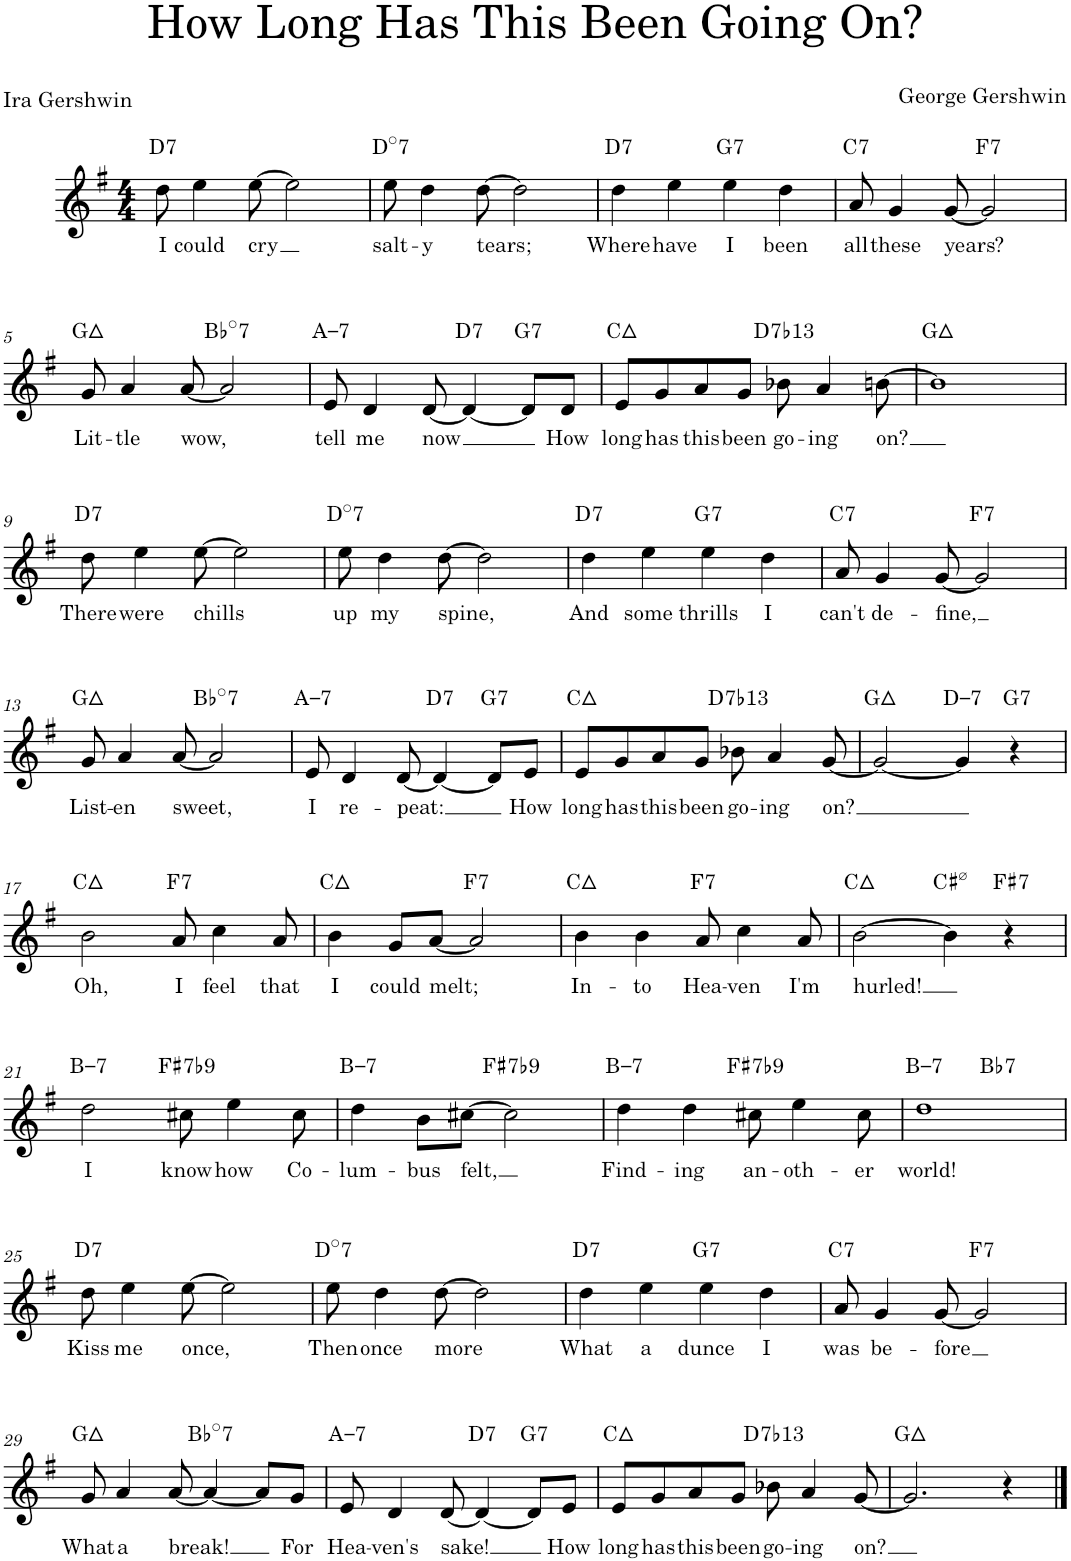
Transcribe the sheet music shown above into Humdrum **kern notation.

**kern	**text	**harte
*part1	*part1	*part1
*staff1	*staff1	*
*I"Piano	*	*
*I'Pno.	*	*
*clefG2	*	*
*k[f#]	*	*
*M4/4	*	*
=1	=1	=1
!	!LO:LY:b	!LO:H:kt=7
8dd\	I	D:7
!	!LO:LY:b	!
4ee\	could	.
!	!LO:LY:b	!
[8ee\	cry	.
2ee\]	.	.
=2	=2	=2
!	!LO:LY:b	!LO:H:kt=7
8ee\	salt-	D:dim7
!	!LO:LY:b	!
4dd\	-y	.
!	!LO:LY:b	!
[8dd\	tears;	.
2dd\]	.	.
=3	=3	=3
!	!LO:LY:b	!LO:H:kt=7
4dd\	Where	D:7
!	!LO:LY:b	!
4ee\	have	.
!	!LO:LY:b	!LO:H:kt=7
4ee\	I	G:7
!	!LO:LY:b	!
4dd\	been	.
=4	=4	=4
!	!LO:LY:b	!LO:H:kt=7
8a/	all	C:7
!	!LO:LY:b	!
4g/	these	.
!	!LO:LY:b	!
[8g/	years?	.
!	!	!LO:H:kt=7
2g/]	.	F:7
!!LO:LB:g=z
=5	=5	=5
!	!LO:LY:b	!
8g/	Lit-	G:maj
!	!LO:LY:b	!
4a/	-tle	.
!	!LO:LY:b	!
[8a/	wow,	.
!	!	!LO:H:kt=7
2a/]	.	Bb:dim7
=6	=6	=6
!	!LO:LY:b	!LO:H:kt=7
8e/	tell	A:min7
!	!LO:LY:b	!
4d/	me	.
!	!LO:LY:b	!
[8d/	now	.
!	!	!LO:H:kt=7
4d/_	.	D:7
!	!	!LO:H:kt=7
8d/L]	.	G:7
!	!LO:LY:b	!
8d/J	How	.
=7	=7	=7
!	!LO:LY:b	!
8e/L	long	C:maj
!	!LO:LY:b	!
8g/	has	.
!	!LO:LY:b	!
8a/	this	.
!	!LO:LY:b	!
8g/J	been	.
!	!LO:LY:b	!LO:H:kt=7
8b-X\	go-	D:7(b13)
!	!LO:LY:b	!
4a/	-ing	.
!	!LO:LY:b	!
[8bn\	on?	.
=8	=8	=8
1b]	.	G:maj
!!LO:LB:g=z
=9	=9	=9
!	!LO:LY:b	!LO:H:kt=7
8dd\	There	D:7
!	!LO:LY:b	!
4ee\	were	.
!	!LO:LY:b	!
[8ee\	chills	.
2ee\]	.	.
=10	=10	=10
!	!LO:LY:b	!LO:H:kt=7
8ee\	up	D:dim7
!	!LO:LY:b	!
4dd\	my	.
!	!LO:LY:b	!
[8dd\	spine,	.
2dd\]	.	.
=11	=11	=11
!	!LO:LY:b	!LO:H:kt=7
4dd\	And	D:7
!	!LO:LY:b	!
4ee\	some	.
!	!LO:LY:b	!LO:H:kt=7
4ee\	thrills	G:7
!	!LO:LY:b	!
4dd\	I	.
=12	=12	=12
!	!LO:LY:b	!LO:H:kt=7
8a/	can't	C:7
!	!LO:LY:b	!
4g/	de-	.
!	!LO:LY:b	!
[8g/	-fine,	.
!	!	!LO:H:kt=7
2g/]	.	F:7
!!LO:LB:g=z
=13	=13	=13
!	!LO:LY:b	!
8g/	List-	G:maj
!	!LO:LY:b	!
4a/	-en	.
!	!LO:LY:b	!
[8a/	sweet,	.
!	!	!LO:H:kt=7
2a/]	.	Bb:dim7
=14	=14	=14
!	!LO:LY:b	!LO:H:kt=7
8e/	I	A:min7
!	!LO:LY:b	!
4d/	re-	.
!	!LO:LY:b	!
[8d/	-peat:	.
!	!	!LO:H:kt=7
4d/_	.	D:7
!	!	!LO:H:kt=7
8d/L]	.	G:7
!	!LO:LY:b	!
8e/J	How	.
=15	=15	=15
!	!LO:LY:b	!
8e/L	long	C:maj
!	!LO:LY:b	!
8g/	has	.
!	!LO:LY:b	!
8a/	this	.
!	!LO:LY:b	!
8g/J	been	.
!	!LO:LY:b	!LO:H:kt=7
8b-X\	go-	D:7(b13)
!	!LO:LY:b	!
4a/	-ing	.
!	!LO:LY:b	!
[8g/	on?	.
=16	=16	=16
2g/_	.	G:maj
!	!	!LO:H:kt=7
4g/]	.	D:min7
!	!	!LO:H:kt=7
4r	.	G:7
!!LO:LB:g=z
=17	=17	=17
!	!LO:LY:b	!
2b\	Oh,	C:maj
!	!LO:LY:b	!LO:H:kt=7
8a/	I	F:7
!	!LO:LY:b	!
4cc\	feel	.
!	!LO:LY:b	!
8a/	that	.
=18	=18	=18
!	!LO:LY:b	!
4b\	I	C:maj
!	!LO:LY:b	!
8g/L	could	.
!	!LO:LY:b	!
[8a/J	melt;	.
!	!	!LO:H:kt=7
2a/]	.	F:7
=19	=19	=19
!	!LO:LY:b	!
4b\	In-	C:maj
!	!LO:LY:b	!
4b\	-to	.
!	!LO:LY:b	!LO:H:kt=7
8a/	Hea-	F:7
!	!LO:LY:b	!
4cc\	-ven	.
!	!LO:LY:b	!
8a/	I'm	.
=20	=20	=20
!	!LO:LY:b	!
[2b\	hurled!	C:maj
4b\]	.	C#:hdim7
!	!	!LO:H:kt=7
4r	.	F#:7
!!LO:LB:g=z
=21	=21	=21
!	!LO:LY:b	!LO:H:kt=7
2dd\	I	B:min7
!	!LO:LY:b	!LO:H:kt=7
8cc#X\	know	F#:7(b9)
!	!LO:LY:b	!
4ee\	how	.
!	!LO:LY:b	!
8cc#\	Co-	.
=22	=22	=22
!	!LO:LY:b	!LO:H:kt=7
4dd\	-lum-	B:min7
!	!LO:LY:b	!
8b\L	-bus	.
!	!LO:LY:b	!
[8cc#X\J	felt,	.
!	!	!LO:H:kt=7
2cc#\]	.	F#:7(b9)
=23	=23	=23
!	!LO:LY:b	!LO:H:kt=7
4dd\	Find-	B:min7
!	!LO:LY:b	!
4dd\	-ing	.
!	!LO:LY:b	!LO:H:kt=7
8cc#X\	an-	F#:7(b9)
!	!LO:LY:b	!
4ee\	-oth-	.
!	!LO:LY:b	!
8cc#\	-er	.
=24	=24	=24
!	!LO:LY:b	!LO:H:kt=7
*^	*	*
1dd	2ryy	world!	B:min7
!	!	!	!LO:H:kt=7
.	2ryy	.	Bb:7
!!LO:LB:g=z	!!
=25	=25	=25	=25
!	!	!LO:LY:b	!LO:H:kt=7
*v	*v	*	*
8dd\	Kiss	D:7
!	!LO:LY:b	!
4ee\	me	.
!	!LO:LY:b	!
[8ee\	once,	.
2ee\]	.	.
=26	=26	=26
!	!LO:LY:b	!LO:H:kt=7
8ee\	Then	D:dim7
!	!LO:LY:b	!
4dd\	once	.
!	!LO:LY:b	!
[8dd\	more	.
2dd\]	.	.
=27	=27	=27
!	!LO:LY:b	!LO:H:kt=7
4dd\	What	D:7
!	!LO:LY:b	!
4ee\	a	.
!	!LO:LY:b	!LO:H:kt=7
4ee\	dunce	G:7
!	!LO:LY:b	!
4dd\	I	.
=28	=28	=28
!	!LO:LY:b	!LO:H:kt=7
8a/	was	C:7
!	!LO:LY:b	!
4g/	be-	.
!	!LO:LY:b	!
[8g/	-fore	.
!	!	!LO:H:kt=7
2g/]	.	F:7
!!LO:LB:g=z
=29	=29	=29
!	!LO:LY:b	!
8g/	What	G:maj
!	!LO:LY:b	!
4a/	a	.
!	!LO:LY:b	!
[8a/	break!	.
!	!	!LO:H:kt=7
4a/_	.	Bb:dim7
8a/L]	.	.
!	!LO:LY:b	!
8g/J	For	.
=30	=30	=30
!	!LO:LY:b	!LO:H:kt=7
8e/	Hea-	A:min7
!	!LO:LY:b	!
4d/	-ven's	.
!	!LO:LY:b	!
[8d/	sake!	.
!	!	!LO:H:kt=7
4d/_	.	D:7
!	!	!LO:H:kt=7
8d/L]	.	G:7
!	!LO:LY:b	!
8e/J	How	.
=31	=31	=31
!	!LO:LY:b	!
8e/L	long	C:maj
!	!LO:LY:b	!
8g/	has	.
!	!LO:LY:b	!
8a/	this	.
!	!LO:LY:b	!
8g/J	been	.
!	!LO:LY:b	!LO:H:kt=7
8b-X\	go-	D:7(b13)
!	!LO:LY:b	!
4a/	-ing	.
!	!LO:LY:b	!
[8g/	on?	.
=32	=32	=32
2.g/]	.	G:maj
4r	.	.
==	==	==
*-	*-	*-
